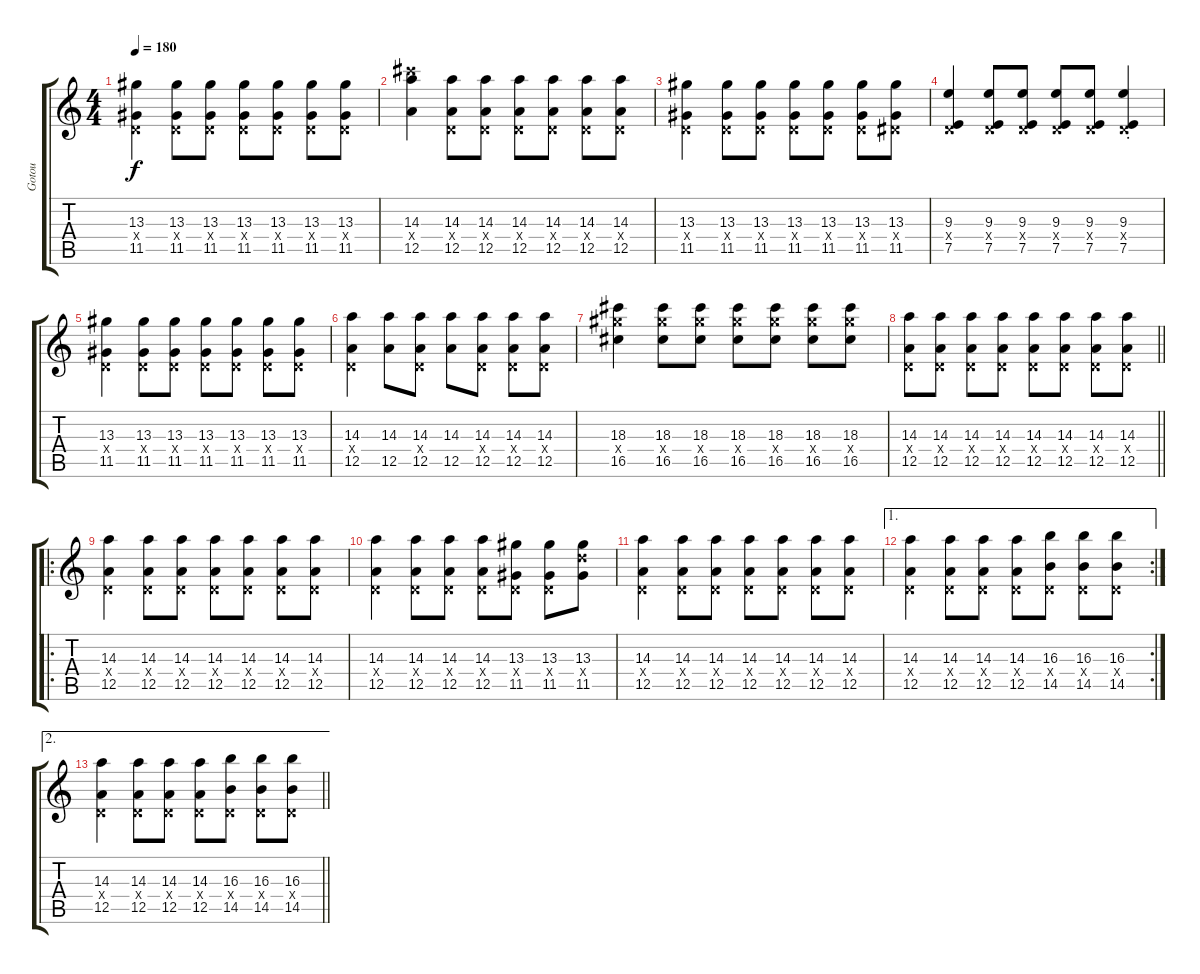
\track ("Gotou" "Gotou") {instrument distortionguitar}
\staff {score tabs}
\tuning (E4 B3 G3 D3 A2 E2) {hide}
\ts (4 4)
\tempo 180
\clef g2
\ks c
(13.3 0.4{x} 11.5).4{dy f} (13.3 0.4{x} 11.5).8 (13.3 0.4{x} 11.5).8 (13.3 0.4{x} 11.5).8 (13.3 0.4{x} 11.5).8 (13.3 0.4{x} 11.5).8 (13.3 0.4{x} 11.5).8 |
(14.3 23.4{x} 12.5).4 (14.3 0.4{x} 12.5).8 (14.3 0.4{x} 12.5).8 (14.3 0.4{x} 12.5).8 (14.3 0.4{x} 12.5).8 (14.3 0.4{x} 12.5).8 (14.3 0.4{x} 12.5).8 |
(13.3 0.4{x} 11.5).4 (13.3 0.4{x} 11.5).8 (13.3 0.4{x} 11.5).8 (13.3 0.4{x} 11.5).8 (13.3 0.4{x} 11.5).8 (13.3 0.4{x} 11.5).8 (13.3 1.4{x} 11.5).8 |
(9.3 0.4{x} 7.5).4 (9.3 0.4{x} 7.5).8 (9.3 0.4{x} 7.5).8 (9.3 0.4{x} 7.5).8 (9.3 0.4{x} 7.5).8 (9.3{st} 0.4{x} 7.5).4 |
(13.3 0.4{x} 11.5).4 (13.3 0.4{x} 11.5).8 (13.3 0.4{x} 11.5).8 (13.3 0.4{x} 11.5).8 (13.3 0.4{x} 11.5).8 (13.3 0.4{x} 11.5).8 (13.3 0.4{x} 11.5).8 |
(14.3 0.4{x} 12.5).4 (14.3 12.5).8 (14.3 0.4{x} 12.5).8 (14.3 12.5).8 (14.3 0.4{x} 12.5).8 (14.3 0.4{x} 12.5).8 (14.3 0.4{x} 12.5).8 |
(18.3 18.4{x} 16.5).4 (18.3 18.4{x} 16.5).8 (18.3 18.4{x} 16.5).8 (18.3 18.4{x} 16.5).8 (18.3 18.4{x} 16.5).8 (18.3 18.4{x} 16.5).8 (18.3 18.4{x} 16.5).8 |
\barLineRight lightlight
(14.3 0.4{x} 12.5).8 (14.3 0.4{x} 12.5).8 (14.3 0.4{x} 12.5).8 (14.3 0.4{x} 12.5).8 (14.3 0.4{x} 12.5).8 (14.3 0.4{x} 12.5).8 (14.3 0.4{x} 12.5).8 (14.3 0.4{x} 12.5).8 |
\ro
(14.3 0.4{x} 12.5).4 (14.3 0.4{x} 12.5).8 (14.3 0.4{x} 12.5).8 (14.3 0.4{x} 12.5).8 (14.3 0.4{x} 12.5).8 (14.3 0.4{x} 12.5).8 (14.3 0.4{x} 12.5).8 |
(14.3 0.4{x} 12.5).4 (14.3 0.4{x} 12.5).8 (14.3 0.4{x} 12.5).8 (14.3 0.4{x} 12.5).8 (13.3 0.4{x} 11.5).8 (13.3 0.4{x} 11.5).8 (13.3 12.4{x} 11.5).8 |
(14.3 0.4{x} 12.5).4 (14.3 0.4{x} 12.5).8 (14.3 0.4{x} 12.5).8 (14.3 0.4{x} 12.5).8 (14.3 0.4{x} 12.5).8 (14.3 0.4{x} 12.5).8 (14.3 0.4{x} 12.5).8 |
\ae 1
\rc 2
(14.3 0.4{x} 12.5).4 (14.3 0.4{x} 12.5).8 (14.3 0.4{x} 12.5).8 (14.3 0.4{x} 12.5).8 (16.3 0.4{x} 14.5).8 (16.3 0.4{x} 14.5).8 (16.3 0.4{x} 14.5).8 |
\ae 2
\barLineRight lightlight
(14.3 0.4{x} 12.5).4 (14.3 0.4{x} 12.5).8 (14.3 0.4{x} 12.5).8 (14.3 0.4{x} 12.5).8 (16.3 0.4{x} 14.5).8 (16.3 0.4{x} 14.5).8 (16.3 0.4{x} 14.5).8
